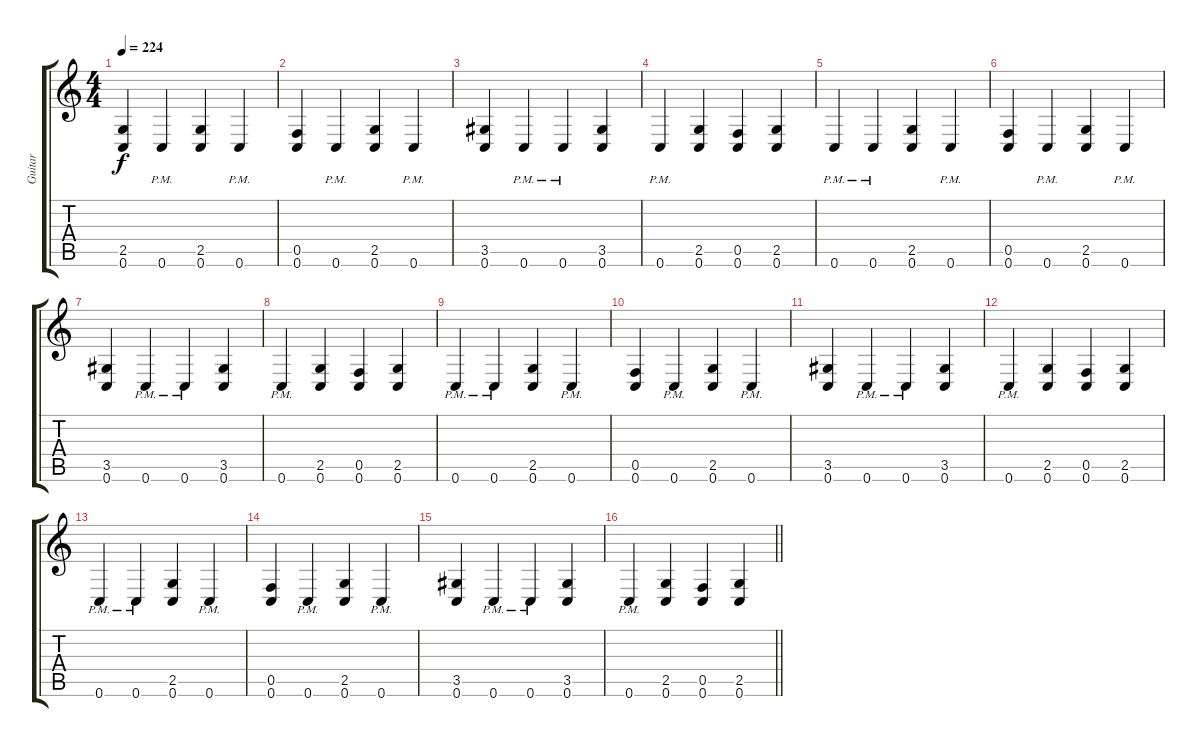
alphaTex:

\track ("Guitar" "Guitar") {instrument distortionguitar}
\staff {score tabs}
\tuning (C4 G3 Eb3 Bb2 F2 C2) {hide}
\ts (4 4)
\tempo 224
\clef g2
\ks c
(2.5 0.6).4{dy f} 0.6{pm}.4 (2.5 0.6).4 0.6{pm}.4 |
(0.5 0.6).4 0.6{pm}.4 (2.5 0.6).4 0.6{pm}.4 |
(3.5 0.6).4 0.6{pm}.4 0.6{pm}.4 (3.5 0.6).4 |
0.6{pm}.4 (2.5 0.6).4 (0.5 0.6).4 (2.5 0.6).4 |
0.6{pm}.4 0.6{pm}.4 (2.5 0.6).4 0.6{pm}.4 |
(0.5 0.6).4 0.6{pm}.4 (2.5 0.6).4 0.6{pm}.4 |
(3.5 0.6).4 0.6{pm}.4 0.6{pm}.4 (3.5 0.6).4 |
0.6{pm}.4 (2.5 0.6).4 (0.5 0.6).4 (2.5 0.6).4 |
0.6{pm}.4 0.6{pm}.4 (2.5 0.6).4 0.6{pm}.4 |
(0.5 0.6).4 0.6{pm}.4 (2.5 0.6).4 0.6{pm}.4 |
(3.5 0.6).4 0.6{pm}.4 0.6{pm}.4 (3.5 0.6).4 |
0.6{pm}.4 (2.5 0.6).4 (0.5 0.6).4 (2.5 0.6).4 |
0.6{pm}.4 0.6{pm}.4 (2.5 0.6).4 0.6{pm}.4 |
(0.5 0.6).4 0.6{pm}.4 (2.5 0.6).4 0.6{pm}.4 |
(3.5 0.6).4 0.6{pm}.4 0.6{pm}.4 (3.5 0.6).4 |
\barLineRight lightlight
0.6{pm}.4 (2.5 0.6).4 (0.5 0.6).4 (2.5 0.6).4
